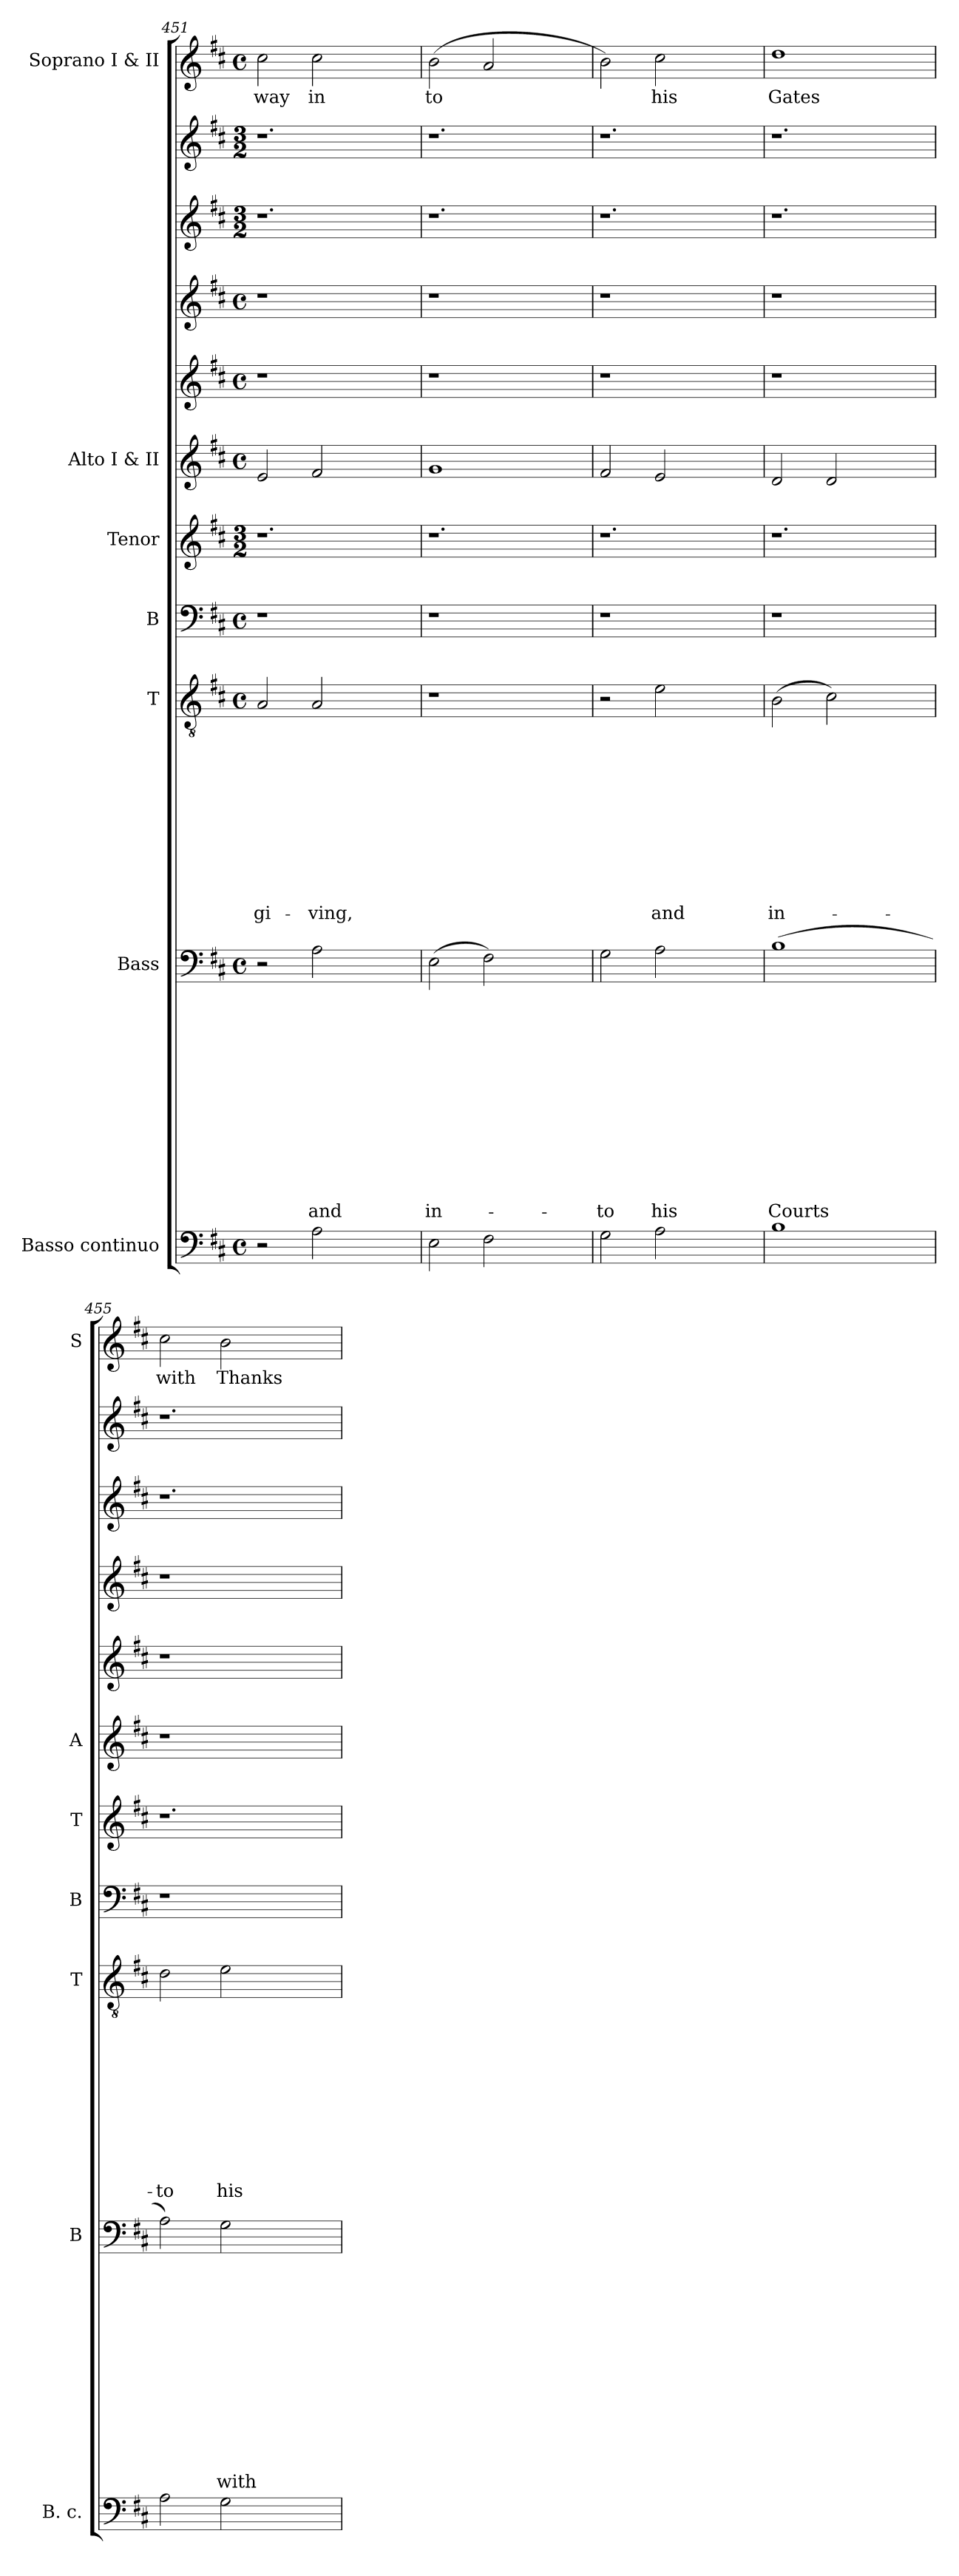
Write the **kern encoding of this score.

**kern	**kern	**text	**text	**text	**text	**text	**text	**text	**text	**text	**text	**text	**text	**text	**kern	**text	**text	**text	**text	**text	**text	**text	**text	**text	**text	**text	**kern	**kern	**kern	**kern	**kern	**kern	**kern	**kern	**text
*part11	*part10	*part10	*part10	*part10	*part10	*part10	*part10	*part10	*part10	*part10	*part10	*part10	*part10	*part10	*part9	*part9	*part9	*part9	*part9	*part9	*part9	*part9	*part9	*part9	*part9	*part9	*part8	*part7	*part6	*part5	*part4	*part3	*part2	*part1	*part1
*staff11	*staff10	*staff10	*staff10	*staff10	*staff10	*staff10	*staff10	*staff10	*staff10	*staff10	*staff10	*staff10	*staff10	*staff10	*staff9	*staff9	*staff9	*staff9	*staff9	*staff9	*staff9	*staff9	*staff9	*staff9	*staff9	*staff9	*staff8	*staff7	*staff6	*staff5	*staff4	*staff3	*staff2	*staff1	*staff1
*I"Basso continuo	*I"Bass	*	*	*	*	*	*	*	*	*	*	*	*	*	*I"T	*	*	*	*	*	*	*	*	*	*	*	*I"B	*I"Tenor	*I"Alto I & II	*	*	*	*	*I"Soprano I & II	*
*I'B. c.	*I'B	*	*	*	*	*	*	*	*	*	*	*	*	*	*I'T	*	*	*	*	*	*	*	*	*	*	*	*I'B	*I'T	*I'A	*	*	*	*	*I'S	*
!!LO:LB:g=z
*clefF4	*clefF4	*	*	*	*	*	*	*	*	*	*	*	*	*	*clefGv2	*	*	*	*	*	*	*	*	*	*	*	*clefF4	*clefG2	*clefG2	*clefG2	*clefG2	*clefG2	*clefG2	*clefG2	*
*ITrd7c12	*	*	*	*	*	*	*	*	*	*	*	*	*	*	*	*	*	*	*	*	*	*	*	*	*	*	*	*	*	*	*	*	*	*	*
*k[f#c#]	*k[f#c#]	*	*	*	*	*	*	*	*	*	*	*	*	*	*k[f#c#]	*	*	*	*	*	*	*	*	*	*	*	*k[f#c#]	*k[f#c#]	*k[f#c#]	*k[f#c#]	*k[f#c#]	*k[f#c#]	*k[f#c#]	*k[f#c#]	*
*D:	*D:	*	*	*	*	*	*	*	*	*	*	*	*	*	*D:	*	*	*	*	*	*	*	*	*	*	*	*D:	*D:	*D:	*D:	*D:	*D:	*D:	*D:	*
*M4/4	*M4/4	*	*	*	*	*	*	*	*	*	*	*	*	*	*M4/4	*	*	*	*	*	*	*	*	*	*	*	*M4/4	*M3/2	*M4/4	*M4/4	*M4/4	*M3/2	*M3/2	*M4/4	*
*met(c)	*met(c)	*	*	*	*	*	*	*	*	*	*	*	*	*	*met(c)	*	*	*	*	*	*	*	*	*	*	*	*met(c)	*	*met(c)	*met(c)	*met(c)	*	*	*met(c)	*
=451	=451	=451	=451	=451	=451	=451	=451	=451	=451	=451	=451	=451	=451	=451	=451	=451	=451	=451	=451	=451	=451	=451	=451	=451	=451	=451	=451	=451	=451	=451	=451	=451	=451	=451	=451
!	!	!	!	!	!	!	!	!	!	!	!	!	!	!	!	!	!	!	!	!	!	!	!	!	!	!LO:LY:b	!	!	!	!	!	!	!	!	!LO:LY:b
2r	2r	.	.	.	.	.	.	.	.	.	.	.	.	.	2A/	.	.	.	.	.	.	.	.	.	.	-gi-	1r	1.r	2e/	1r	1r	1.r	1.r	2cc#\	way
!	!	!	!	!	!	!	!	!	!	!	!	!	!	!LO:LY:b	!	!	!	!	!	!	!	!	!	!	!	!LO:LY:b	!	!	!	!	!	!	!	!	!LO:LY:b
2AA\	2A\	.	.	.	.	.	.	.	.	.	.	.	.	and	2A/	.	.	.	.	.	.	.	.	.	.	-ving,	.	.	2f#/	.	.	.	.	2cc#\	in
2ryy	2ryy	.	.	.	.	.	.	.	.	.	.	.	.	.	2ryy	.	.	.	.	.	.	.	.	.	.	.	2ryy	.	2ryy	2ryy	2ryy	.	.	2ryy	.
=452	=452	=452	=452	=452	=452	=452	=452	=452	=452	=452	=452	=452	=452	=452	=452	=452	=452	=452	=452	=452	=452	=452	=452	=452	=452	=452	=452	=452	=452	=452	=452	=452	=452	=452	=452
!	!	!	!	!	!	!	!	!	!	!	!	!	!	!LO:LY:b	!	!	!	!	!	!	!	!	!	!	!	!	!	!	!	!	!	!	!	!	!LO:LY:b
2EE\	(>2E\	.	.	.	.	.	.	.	.	.	.	.	.	in-	1r	.	.	.	.	.	.	.	.	.	.	.	1r	1.r	1g	1r	1r	1.r	1.r	(>2b\	to
2FF#\	2F#\)	.	.	.	.	.	.	.	.	.	.	.	.	.	.	.	.	.	.	.	.	.	.	.	.	.	.	.	.	.	.	.	.	2a/	.
2ryy	2ryy	.	.	.	.	.	.	.	.	.	.	.	.	.	2ryy	.	.	.	.	.	.	.	.	.	.	.	2ryy	.	2ryy	2ryy	2ryy	.	.	2ryy	.
=453	=453	=453	=453	=453	=453	=453	=453	=453	=453	=453	=453	=453	=453	=453	=453	=453	=453	=453	=453	=453	=453	=453	=453	=453	=453	=453	=453	=453	=453	=453	=453	=453	=453	=453	=453
!	!	!	!	!	!	!	!	!	!	!	!	!	!	!LO:LY:b	!	!	!	!	!	!	!	!	!	!	!	!	!	!	!	!	!	!	!	!	!
2GG\	2G\	.	.	.	.	.	.	.	.	.	.	.	.	-to	2r	.	.	.	.	.	.	.	.	.	.	.	1r	1.r	2f#/	1r	1r	1.r	1.r	2b\)	.
!	!	!	!	!	!	!	!	!	!	!	!	!	!	!LO:LY:b	!	!	!	!	!	!	!	!	!	!	!	!LO:LY:b	!	!	!	!	!	!	!	!	!LO:LY:b
2AA\	2A\	.	.	.	.	.	.	.	.	.	.	.	.	his	2e\	.	.	.	.	.	.	.	.	.	.	and	.	.	2e/	.	.	.	.	2cc#\	his
2ryy	2ryy	.	.	.	.	.	.	.	.	.	.	.	.	.	2ryy	.	.	.	.	.	.	.	.	.	.	.	2ryy	.	2ryy	2ryy	2ryy	.	.	2ryy	.
=454	=454	=454	=454	=454	=454	=454	=454	=454	=454	=454	=454	=454	=454	=454	=454	=454	=454	=454	=454	=454	=454	=454	=454	=454	=454	=454	=454	=454	=454	=454	=454	=454	=454	=454	=454
!	!	!	!	!	!	!	!	!	!	!	!	!	!	!LO:LY:b	!	!	!	!	!	!	!	!	!	!	!	!LO:LY:b	!	!	!	!	!	!	!	!	!LO:LY:b
1BB	(>1B	.	.	.	.	.	.	.	.	.	.	.	.	Courts	(>2B\	.	.	.	.	.	.	.	.	.	.	in-	1r	1.r	2d/	1r	1r	1.r	1.r	1dd	Gates
.	.	.	.	.	.	.	.	.	.	.	.	.	.	.	2c#\)	.	.	.	.	.	.	.	.	.	.	.	.	.	2d/	.	.	.	.	.	.
2ryy	2ryy	.	.	.	.	.	.	.	.	.	.	.	.	.	2ryy	.	.	.	.	.	.	.	.	.	.	.	2ryy	.	2ryy	2ryy	2ryy	.	.	2ryy	.
=455	=455	=455	=455	=455	=455	=455	=455	=455	=455	=455	=455	=455	=455	=455	=455	=455	=455	=455	=455	=455	=455	=455	=455	=455	=455	=455	=455	=455	=455	=455	=455	=455	=455	=455	=455
!	!	!	!	!	!	!	!	!	!	!	!	!	!	!	!	!	!	!	!	!	!	!	!	!	!	!LO:LY:b	!	!	!	!	!	!	!	!	!LO:LY:b
2AA\	2A\)	.	.	.	.	.	.	.	.	.	.	.	.	.	2d\	.	.	.	.	.	.	.	.	.	.	-to	1r	1.r	1r	1r	1r	1.r	1.r	2cc#\	with
!	!	!	!	!	!	!	!	!	!	!	!	!	!	!LO:LY:b	!	!	!	!	!	!	!	!	!	!	!	!LO:LY:b	!	!	!	!	!	!	!	!	!LO:LY:b
2GG\	2G\	.	.	.	.	.	.	.	.	.	.	.	.	with	2e\	.	.	.	.	.	.	.	.	.	.	his	.	.	.	.	.	.	.	2b\	Thanks
2ryy	2ryy	.	.	.	.	.	.	.	.	.	.	.	.	.	2ryy	.	.	.	.	.	.	.	.	.	.	.	2ryy	.	2ryy	2ryy	2ryy	.	.	2ryy	.
=	=	=	=	=	=	=	=	=	=	=	=	=	=	=	=	=	=	=	=	=	=	=	=	=	=	=	=	=	=	=	=	=	=	=	=
*-	*-	*-	*-	*-	*-	*-	*-	*-	*-	*-	*-	*-	*-	*-	*-	*-	*-	*-	*-	*-	*-	*-	*-	*-	*-	*-	*-	*-	*-	*-	*-	*-	*-	*-	*-
